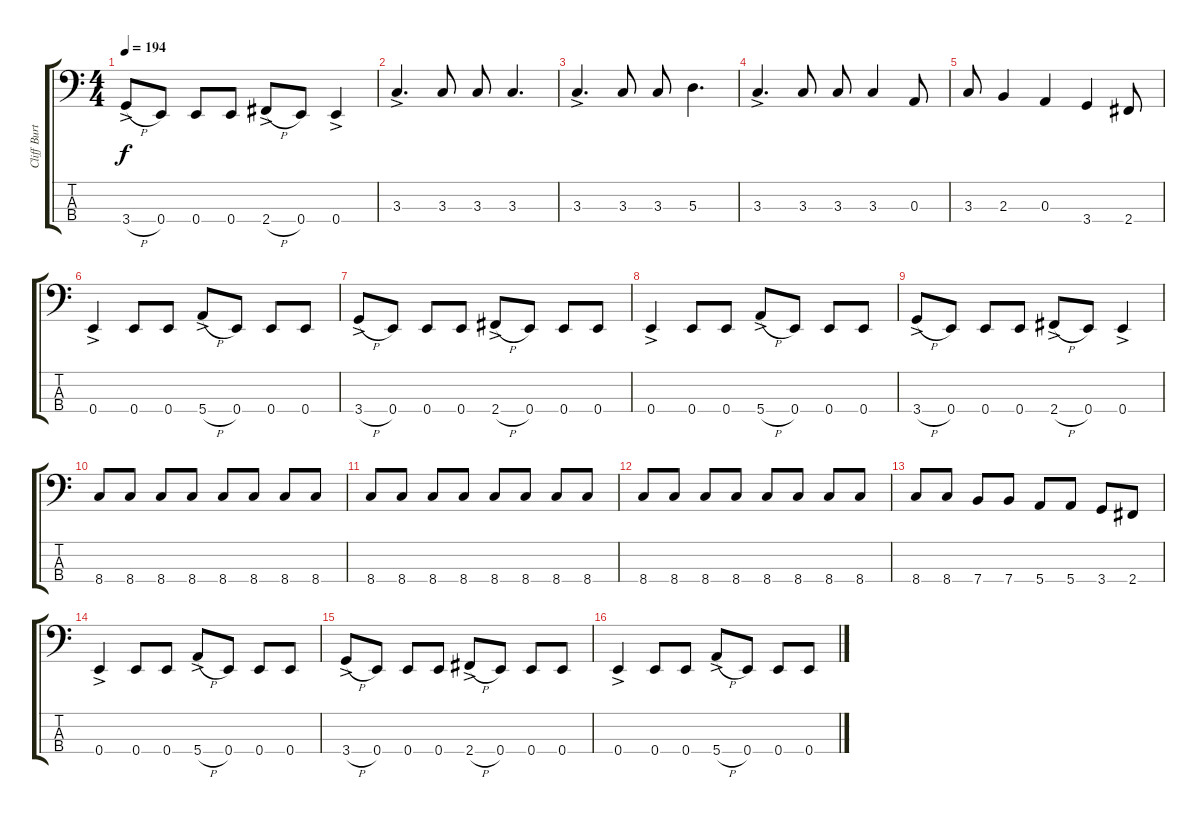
\track ("Cliff Burton (Bass)" "Cliff Burt") {instrument electricbassfinger}
\staff {score tabs}
\tuning (G2 D2 A1 E1) {hide}
\ts (4 4)
\tempo 194
\clef f4
\ks c
3.4{h ac}.8{dy f} 0.4.8 0.4.8 0.4.8 2.4{h ac}.8 0.4.8 0.4{ac}.4 |
3.3{ac}.4{d} 3.3.8 3.3.8 3.3.4{d} |
3.3{ac}.4{d} 3.3.8 3.3.8 5.3.4{d} |
3.3{ac}.4{d} 3.3.8 3.3.8 3.3.4 0.3.8 |
3.3.8 2.3.4 0.3.4 3.4.4 2.4.8 |
0.4{ac}.4 0.4.8 0.4.8 5.4{h ac}.8 0.4.8 0.4.8 0.4.8 |
3.4{h ac}.8 0.4.8 0.4.8 0.4.8 2.4{h ac}.8 0.4.8 0.4.8 0.4.8 |
0.4{ac}.4 0.4.8 0.4.8 5.4{h ac}.8 0.4.8 0.4.8 0.4.8 |
3.4{h ac}.8 0.4.8 0.4.8 0.4.8 2.4{h ac}.8 0.4.8 0.4{ac}.4 |
8.4.8 8.4.8 8.4.8 8.4.8 8.4.8 8.4.8 8.4.8 8.4.8 |
8.4.8 8.4.8 8.4.8 8.4.8 8.4.8 8.4.8 8.4.8 8.4.8 |
8.4.8 8.4.8 8.4.8 8.4.8 8.4.8 8.4.8 8.4.8 8.4.8 |
8.4.8 8.4.8 7.4.8 7.4.8 5.4.8 5.4.8 3.4.8 2.4.8 |
0.4{ac}.4 0.4.8 0.4.8 5.4{h ac}.8 0.4.8 0.4.8 0.4.8 |
3.4{h ac}.8 0.4.8 0.4.8 0.4.8 2.4{h ac}.8 0.4.8 0.4.8 0.4.8 |
0.4{ac}.4 0.4.8 0.4.8 5.4{h ac}.8 0.4.8 0.4.8 0.4.8
